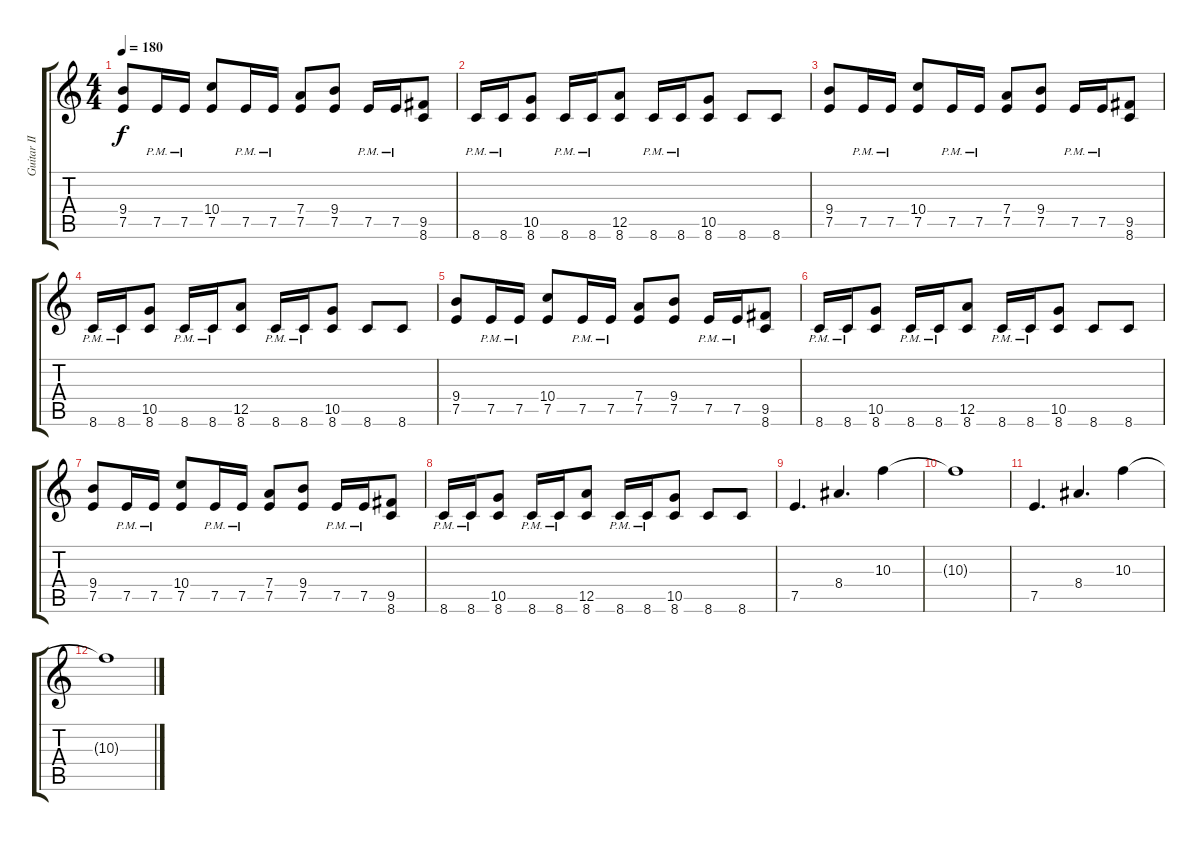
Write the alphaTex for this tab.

\track ("Guitar II" "Guitar II") {instrument distortionguitar}
\staff {score tabs}
\tuning (E4 B3 G3 D3 A2 E2) {hide}
\ts (4 4)
\tempo 180
\clef g2
\ks c
(9.4 7.5).8{dy f} 7.5{pm}.16 7.5{pm}.16 (10.4 7.5).8 7.5{pm}.16 7.5{pm}.16 (7.4 7.5).8 (9.4 7.5).8 7.5{pm}.16 7.5{pm}.16 (9.5 8.6).8 |
8.6{pm}.16 8.6{pm}.16 (10.5 8.6).8 8.6{pm}.16 8.6{pm}.16 (12.5 8.6).8 8.6{pm}.16 8.6{pm}.16 (10.5 8.6).8 8.6.8 8.6.8 |
(9.4 7.5).8 7.5{pm}.16 7.5{pm}.16 (10.4 7.5).8 7.5{pm}.16 7.5{pm}.16 (7.4 7.5).8 (9.4 7.5).8 7.5{pm}.16 7.5{pm}.16 (9.5 8.6).8 |
8.6{pm}.16 8.6{pm}.16 (10.5 8.6).8 8.6{pm}.16 8.6{pm}.16 (12.5 8.6).8 8.6{pm}.16 8.6{pm}.16 (10.5 8.6).8 8.6.8 8.6.8 |
(9.4 7.5).8 7.5{pm}.16 7.5{pm}.16 (10.4 7.5).8 7.5{pm}.16 7.5{pm}.16 (7.4 7.5).8 (9.4 7.5).8 7.5{pm}.16 7.5{pm}.16 (9.5 8.6).8 |
8.6{pm}.16 8.6{pm}.16 (10.5 8.6).8 8.6{pm}.16 8.6{pm}.16 (12.5 8.6).8 8.6{pm}.16 8.6{pm}.16 (10.5 8.6).8 8.6.8 8.6.8 |
(9.4 7.5).8 7.5{pm}.16 7.5{pm}.16 (10.4 7.5).8 7.5{pm}.16 7.5{pm}.16 (7.4 7.5).8 (9.4 7.5).8 7.5{pm}.16 7.5{pm}.16 (9.5 8.6).8 |
8.6{pm}.16 8.6{pm}.16 (10.5 8.6).8 8.6{pm}.16 8.6{pm}.16 (12.5 8.6).8 8.6{pm}.16 8.6{pm}.16 (10.5 8.6).8 8.6.8 8.6.8 |
7.5.4{d} 8.4.4{d} 10.3.4 |
10.3{t}.1 |
7.5.4{d} 8.4.4{d} 10.3.4 |
10.3{t}.1
